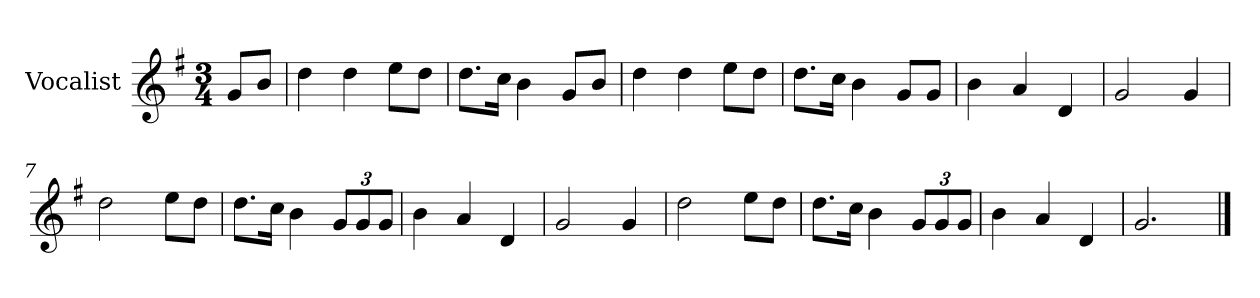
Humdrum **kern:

**kern
*part1
*staff1
*I"Vocalist
*k[f#]
*G:
*M3/4
=
8gL
8bJ
=1
4dd
4dd
8eeL
8ddJ
=2
8.ddL
16ccJk
4b
8gL
8bJ
=3
4dd
4dd
8eeL
8ddJ
=4
8.ddL
16ccJk
4b
8gL
8gJ
=5
4b
4a
4d
=6
2g
4g
=7
2dd
8eeL
8ddJ
=8
8.ddL
16ccJk
4b
12gL
12g
12gJ
=9
4b
4a
4d
=10
2g
4g
=11
2dd
8eeL
8ddJ
=12
8.ddL
16ccJk
4b
12gL
12g
12gJ
=13
4b
4a
4d
=14
2.g
==
*-
